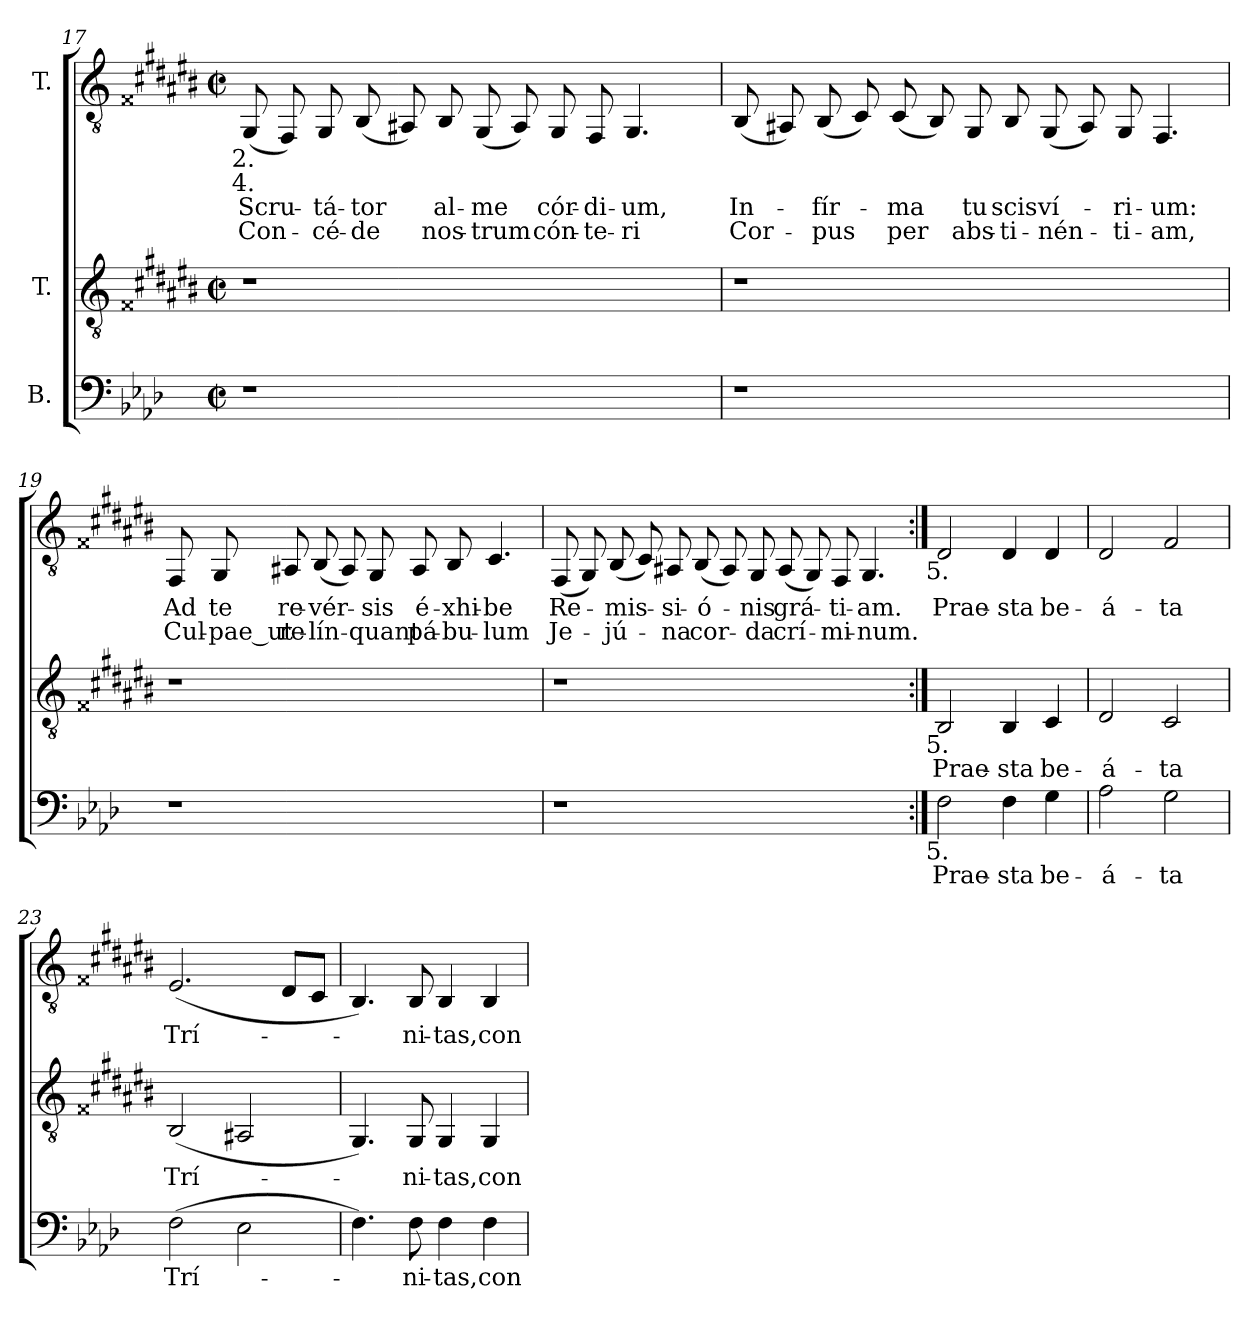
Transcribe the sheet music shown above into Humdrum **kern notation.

**kern	**text	**kern	**text	**kern	**text	**text
*part3	*part3	*part2	*part2	*part1	*part1	*part1
*staff3	*staff3	*staff2	*staff2	*staff1	*staff1	*staff1
*I"B.	*	*I"T.	*	*I"T.	*	*
!!LO:LB:g=z
*clefF4	*	*clefGv2	*	*clefGv2	*	*
*	*	*ITrd2c3	*	*ITrd2c3	*	*
*k[b-e-a-d-]	*	*k[f##c#g#d#a#e#b#]	*	*k[f##c#g#d#a#e#b#]	*	*
*f:	*	*e#:	*	*e#:	*	*
*M2/2	*	*M2/2	*	*M2/2	*	*
*met(c|)	*	*met(c|)	*	*met(c|)	*	*
=17	=17	=17	=17	=17	=17	=17
!LO:N:vis=1	!	!LO:N:vis=1	!	!	!	!
!	!	!	!	!LO:TX:b:cj:t=2.	!	!
!	!	!	!	!LO:TX:b:cj:t=4.	!	!
!	!	!	!	!	!LO:LY:b:color=#000000	!LO:LY:b:color=#000000
1r	.	1r	.	(8EE#i/	Scru-	Con-
.	.	.	.	8DD#i/)	.	.
!	!	!	!	!	!LO:LY:b:color=#000000	!LO:LY:b:color=#000000
.	.	.	.	8EE#i/	-tá-	-cé-
!	!	!	!	!	!LO:LY:b:color=#000000	!LO:LY:b:color=#000000
.	.	.	.	(8GG#i/	-tor	-de
.	.	.	.	8FF##i/)	.	.
!	!	!	!	!	!LO:LY:b:color=#000000	!LO:LY:b:color=#000000
.	.	.	.	8GG#i/	al-	nos-
!	!	!	!	!	!LO:LY:b:color=#000000	!LO:LY:b:color=#000000
.	.	.	.	(8EE#i/	-me	-trum
.	.	.	.	8FF##i/)	.	.
!	!	!	!	!	!LO:LY:b:color=#000000	!LO:LY:b:color=#000000
2ryy	.	2ryy	.	8EE#i/	cór-	cón-
!	!	!	!	!	!LO:LY:b:color=#000000	!LO:LY:b:color=#000000
.	.	.	.	8DD#i/	-di-	-te-
!	!	!	!	!	!LO:LY:b:color=#000000	!LO:LY:b:color=#000000
.	.	.	.	4.EE#i/	-um,	-ri
8ryy	.	8ryy	.	.	.	.
=18'	=18'	=18'	=18'	=18'	=18'	=18'
!LO:N:vis=1	!	!LO:N:vis=1	!	!	!	!
!	!	!	!	!	!LO:LY:b:color=#000000	!LO:LY:b:color=#000000
1r	.	1r	.	(8GG#i/	In-	Cor-
.	.	.	.	8FF##i/)	.	.
!	!	!	!	!	!LO:LY:b:color=#000000	!LO:LY:b:color=#000000
.	.	.	.	(8GG#i/	-fír-	-pus
.	.	.	.	8AA#i/)	.	.
!	!	!	!	!	!LO:LY:b:color=#000000	!LO:LY:b:color=#000000
.	.	.	.	(8AA#i/	-ma	per
.	.	.	.	8GG#i/)	.	.
!	!	!	!	!	!LO:LY:b:color=#000000	!LO:LY:b:color=#000000
.	.	.	.	8EE#i/	tu	abs-
!	!	!	!	!	!LO:LY:b:color=#000000	!LO:LY:b:color=#000000
.	.	.	.	8GG#i/	scis	-ti-
!	!	!	!	!	!LO:LY:b:color=#000000	!LO:LY:b:color=#000000
2.ryy	.	2.ryy	.	(8EE#i/	ví-	-nén-
.	.	.	.	8FF##i/)	.	.
!	!	!	!	!	!LO:LY:b:color=#000000	!LO:LY:b:color=#000000
.	.	.	.	8EE#i/	-ri-	-ti-
!	!	!	!	!	!LO:LY:b:color=#000000	!LO:LY:b:color=#000000
.	.	.	.	4.DD#i/	-um:	-am,
!!LO:PB:g=z
=19	=19	=19	=19	=19	=19	=19
!LO:N:vis=1	!	!LO:N:vis=1	!	!	!	!
!	!	!	!	!	!LO:LY:b:color=#000000	!LO:LY:b:color=#000000
1r	.	1r	.	8DD#i/	Ad	Cul-
!	!	!	!	!	!LO:LY:b:color=#000000	!LO:LY:b:color=#000000
.	.	.	.	8EE#i/	te	-pae_ut
!	!	!	!	!	!LO:LY:b:color=#000000	!LO:LY:b:color=#000000
.	.	.	.	8FF##i/	re-	re-
!	!	!	!	!	!LO:LY:b:color=#000000	!LO:LY:b:color=#000000
.	.	.	.	(8GG#i/	-vér-	-lín-
.	.	.	.	8FF##i/)	.	.
!	!	!	!	!	!LO:LY:b:color=#000000	!LO:LY:b:color=#000000
.	.	.	.	8EE#i/	-sis	-quant
!	!	!	!	!	!LO:LY:b:color=#000000	!LO:LY:b:color=#000000
.	.	.	.	8FF##i/	é-	pá-
!	!	!	!	!	!LO:LY:b:color=#000000	!LO:LY:b:color=#000000
.	.	.	.	8GG#i/	-xhi-	-bu-
!	!	!	!	!	!LO:LY:b:color=#000000	!LO:LY:b:color=#000000
4.ryy	.	4.ryy	.	4.AA#i/	-be	-lum
=20'	=20'	=20'	=20'	=20'	=20'	=20'
!LO:N:vis=1	!	!LO:N:vis=1	!	!	!	!
!	!	!	!	!	!LO:LY:b:color=#000000	!LO:LY:b:color=#000000
1r	.	1r	.	(8DD#i/	Re-	Je-
.	.	.	.	8EE#i/)	.	.
!	!	!	!	!	!LO:LY:b:color=#000000	!LO:LY:b:color=#000000
.	.	.	.	(8GG#i/	-mis-	-jú-
.	.	.	.	8AA#i/)	.	.
!	!	!	!	!	!LO:LY:b:color=#000000	!LO:LY:b:color=#000000
.	.	.	.	8FF##i/	-si-	-na
!	!	!	!	!	!LO:LY:b:color=#000000	!LO:LY:b:color=#000000
.	.	.	.	(8GG#i/	-ó-	cor-
.	.	.	.	8FF##i/)	.	.
!	!	!	!	!	!LO:LY:b:color=#000000	!LO:LY:b:color=#000000
.	.	.	.	8EE#i/	-nis	-da
!	!	!	!	!	!LO:LY:b:color=#000000	!LO:LY:b:color=#000000
2.ryy	.	2.ryy	.	(8FF##i/	grá-	crí-
.	.	.	.	8EE#i/)	.	.
!	!	!	!	!	!LO:LY:b:color=#000000	!LO:LY:b:color=#000000
.	.	.	.	8DD#i/	-ti-	-mi-
!	!	!	!	!	!LO:LY:b:color=#000000	!LO:LY:b:color=#000000
.	.	.	.	4.EE#i/	-am.	-num.
!!LO:LB:g=z
=21:|!	=21:|!	=21:|!	=21:|!	=21:|!	=21:|!	=21:|!
!	!LO:LY:b:color=#000000	!	!	!	!	!
!	!	!	!LO:LY:b:color=#000000	!	!	!
!	!	!	!	!LO:TX:b:cj:t=5.	!	!
!	!	!LO:TX:b:cj:t=5.	!	!	!	!
!LO:TX:b:cj:t=5.	!	!	!	!	!	!
!	!	!	!	!	!LO:LY:b:color=#000000	!
2Fi\	Prae-	2GG#i/	Prae-	2BB#i/	Prae-	.
!	!LO:LY:b:color=#000000	!	!	!	!	!
!	!	!	!LO:LY:b:color=#000000	!	!	!
!	!	!	!	!	!LO:LY:b:color=#000000	!
4Fi\	-sta	4GG#i/	-sta	4BB#i/	-sta	.
!	!LO:LY:b:color=#000000	!	!	!	!	!
!	!	!	!LO:LY:b:color=#000000	!	!	!
!	!	!	!	!	!LO:LY:b:color=#000000	!
4Gi\	be-	4AA#i/	be-	4BB#i/	be-	.
=22	=22	=22	=22	=22	=22	=22
!	!LO:LY:b:color=#000000	!	!	!	!	!
!	!	!	!LO:LY:b:color=#000000	!	!	!
!	!	!	!	!	!LO:LY:b:color=#000000	!
2A-i\	-á-	2BB#i/	-á-	2BB#i/	-á-	.
!	!LO:LY:b:color=#000000	!	!	!	!	!
!	!	!	!LO:LY:b:color=#000000	!	!	!
!	!	!	!	!	!LO:LY:b:color=#000000	!
2Gi\	-ta	2AA#i/	-ta	2D#i/	-ta	.
=23	=23	=23	=23	=23	=23	=23
!	!LO:LY:b:color=#000000	!	!	!	!	!
!	!	!	!LO:LY:b:color=#000000	!	!	!
!	!	!	!	!	!LO:LY:b:color=#000000	!
(2Fi\	Trí-	(2GG#i/	Trí-	(2.C#i/	Trí-	.
2E-i\	.	2FF##i/	.	.	.	.
.	.	.	.	8BB#i/L	.	.
.	.	.	.	8AA#i/J	.	.
=24	=24	=24	=24	=24	=24	=24
4.Fi\)	.	4.EE#i/)	.	4.GG#i/)	.	.
!	!LO:LY:b:color=#000000	!	!	!	!	!
!	!	!	!LO:LY:b:color=#000000	!	!	!
!	!	!	!	!	!LO:LY:b:color=#000000	!
8Fi\	-ni-	8EE#i/	-ni-	8GG#i/	-ni-	.
!	!LO:LY:b:color=#000000	!	!	!	!	!
!	!	!	!LO:LY:b:color=#000000	!	!	!
!	!	!	!	!	!LO:LY:b:color=#000000	!
4Fi\	-tas,	4EE#i/	-tas,	4GG#i/	-tas,	.
!	!LO:LY:b:color=#000000	!	!	!	!	!
!	!	!	!LO:LY:b:color=#000000	!	!	!
!	!	!	!	!	!LO:LY:b:color=#000000	!
4Fi\	con-	4EE#i/	con-	4GG#i/	con-	.
=	=	=	=	=	=	=
*-	*-	*-	*-	*-	*-	*-
